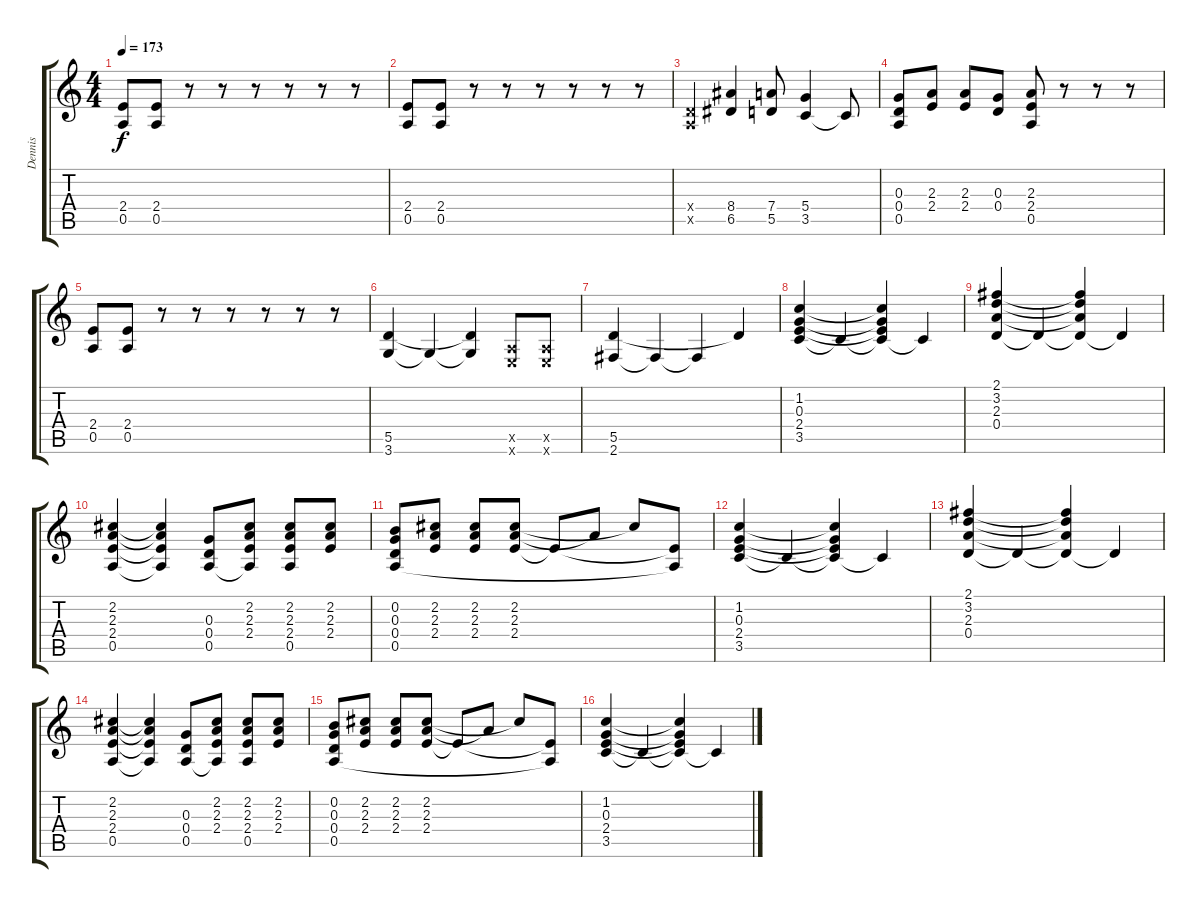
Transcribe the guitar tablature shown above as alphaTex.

\track ("Dennis" "Dennis") {instrument distortionguitar}
\staff {score tabs}
\tuning (E4 B3 G3 D3 A2 E2) {hide}
\ts (4 4)
\tempo 173
\clef g2
\ks c
(2.4 0.5).8{dy f} (2.4 0.5).8 r.8 r.8 r.8 r.8 r.8 r.8 |
(2.4 0.5).8 (2.4 0.5).8 r.8 r.8 r.8 r.8 r.8 r.8 |
(0.4{x} 0.5{x}).4 (8.4 6.5).4 (7.4 5.5).8 (5.4 3.5).4 3.5{t}.8 |
(0.3 0.4 0.5).8 (2.3 2.4).8 (2.3 2.4).8 (0.3 0.4).8 (2.3 2.4 0.5).8 r.8 r.8 r.8 |
(2.4 0.5).8 (2.4 0.5).8 r.8 r.8 r.8 r.8 r.8 r.8 |
(5.5 3.6).4 3.6{t}.4 (5.5{t} 3.6{t}).4 (0.5{x} 0.6{x}).8 (0.5{x} 0.6{x}).8 |
(5.5 2.6).4 2.6{t}.4 2.6{t}.4 5.5{t}.4 |
(1.2 0.3 2.4 3.5).4 3.5{t}.4 (1.2{t} 0.3{t} 2.4{t} 3.5{t}).4 3.5{t}.4 |
(2.1 3.2 2.3 0.4).4 0.4{t}.4 (2.1{t} 3.2{t} 2.3{t} 0.4{t}).4 0.4{t}.4 |
(2.2 2.3 2.4 0.5).4 (2.2{t} 2.3{t} 2.4{t} 0.5{t}).4 (0.3 0.4 0.5).8 (2.2 2.3 2.4 0.5{t}).8 (2.2 2.3 2.4 0.5).8 (2.2 2.3 2.4).8 |
(0.2 0.3 0.4 0.5).8 (2.2 2.3 2.4).8 (2.2 2.3 2.4).8 (2.2 2.3 2.4).8 2.4{t}.8 2.3{t}.8 2.2{t}.8 (2.4{t} 0.5{t}).8 |
(1.2 0.3 2.4 3.5).4 3.5{t}.4 (1.2{t} 0.3{t} 2.4{t} 3.5{t}).4 3.5{t}.4 |
(2.1 3.2 2.3 0.4).4 0.4{t}.4 (2.1{t} 3.2{t} 2.3{t} 0.4{t}).4 0.4{t}.4 |
(2.2 2.3 2.4 0.5).4 (2.2{t} 2.3{t} 2.4{t} 0.5{t}).4 (0.3 0.4 0.5).8 (2.2 2.3 2.4 0.5{t}).8 (2.2 2.3 2.4 0.5).8 (2.2 2.3 2.4).8 |
(0.2 0.3 0.4 0.5).8 (2.2 2.3 2.4).8 (2.2 2.3 2.4).8 (2.2 2.3 2.4).8 2.4{t}.8 2.3{t}.8 2.2{t}.8 (2.4{t} 0.5{t}).8 |
(1.2 0.3 2.4 3.5).4 3.5{t}.4 (1.2{t} 0.3{t} 2.4{t} 3.5{t}).4 3.5{t}.4
